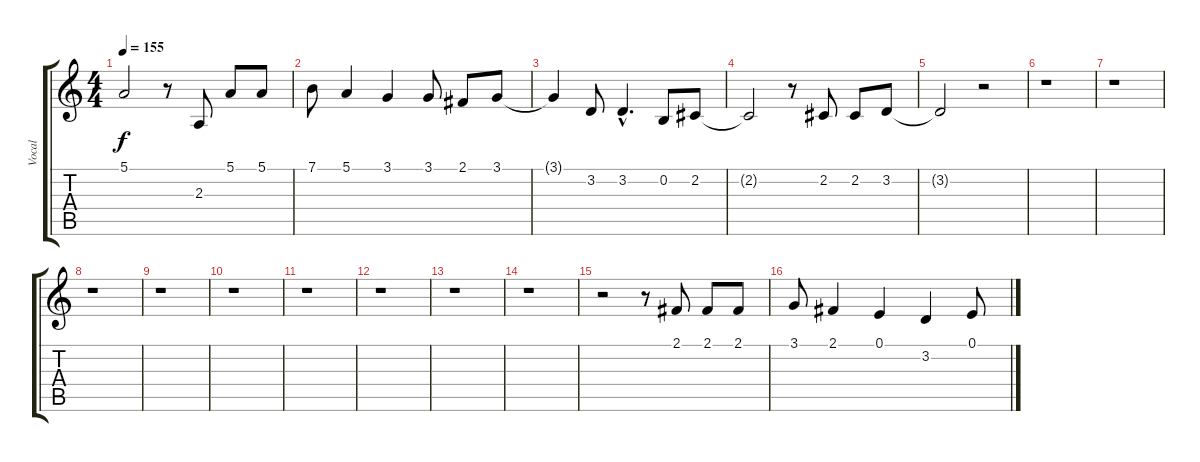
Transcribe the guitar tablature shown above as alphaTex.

\track ("Vocal" "Vocal") {instrument clarinet}
\staff {score tabs}
\tuning (E4 B3 G3 D3 A2 E2) {hide}
\ts (4 4)
\tempo 155
\clef g2
\ks c
5.1{t}.2{dy f} r.8 2.3.8 5.1.8 5.1.8 |
7.1.8 5.1.4 3.1.4 3.1.8 2.1.8 3.1.8 |
3.1{t}.4 3.2.8 3.2{hac}.4{d} 0.2.8 2.2.8 |
2.2{t}.2 r.8 2.2.8 2.2.8 3.2.8 |
3.2{t}.2 r.2 |
r.1 |
r.1 |
r.1 |
r.1 |
r.1 |
r.1 |
r.1 |
r.1 |
r.1 |
r.2 r.8 2.1.8 2.1.8 2.1.8 |
3.1.8 2.1.4 0.1.4 3.2.4 0.1.8
